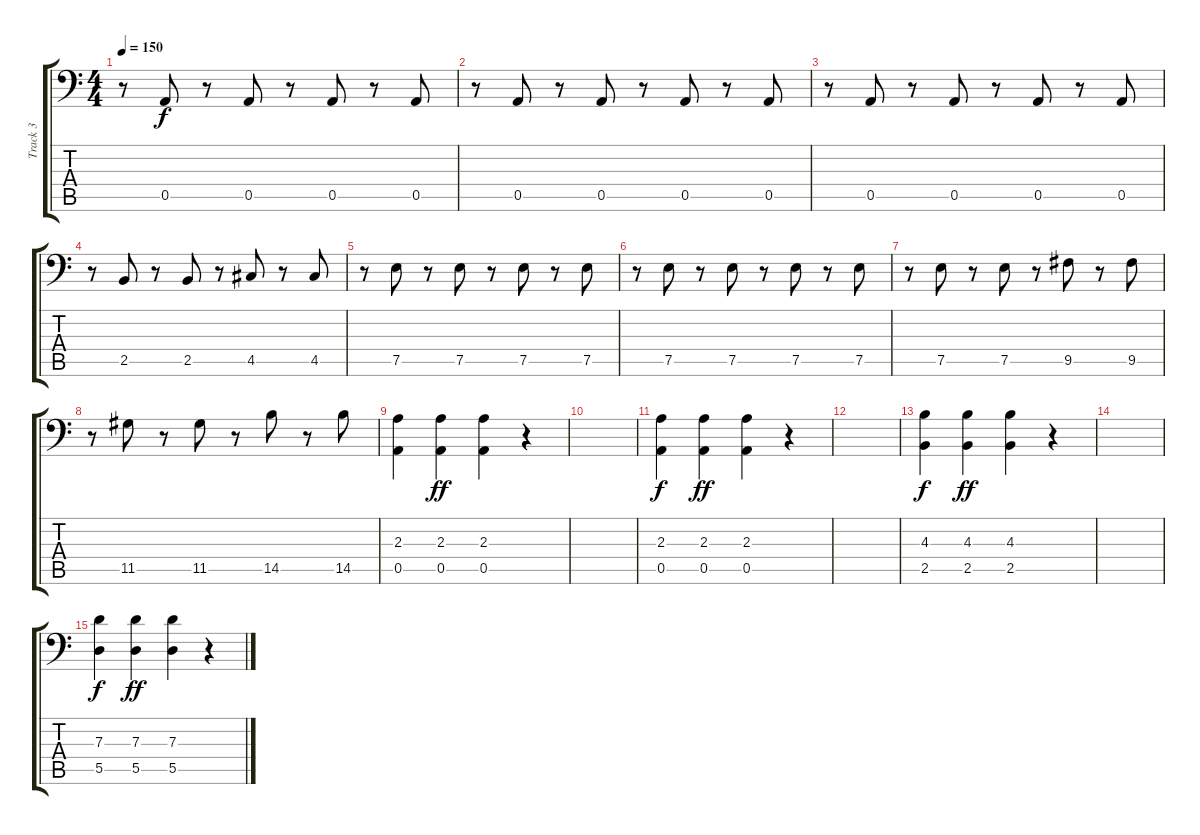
\track ("Track 3" "Track 3") {instrument electricbassfinger}
\staff {score tabs}
\tuning (E3 B2 G2 D2 A1 E1) {hide}
\ts (4 4)
\tempo 150
\clef f4
\ks c
r.8{dy f} 0.5.8 r.8 0.5.8 r.8 0.5.8 r.8 0.5.8 |
r.8 0.5.8 r.8 0.5.8 r.8 0.5.8 r.8 0.5.8 |
r.8 0.5.8 r.8 0.5.8 r.8 0.5.8 r.8 0.5.8 |
r.8 2.5.8 r.8 2.5.8 r.8 4.5.8 r.8 4.5.8 |
r.8 7.5.8 r.8 7.5.8 r.8 7.5.8 r.8 7.5.8 |
r.8 7.5.8 r.8 7.5.8 r.8 7.5.8 r.8 7.5.8 |
r.8 7.5.8 r.8 7.5.8 r.8 9.5.8 r.8 9.5.8 |
r.8 11.5.8 r.8 11.5.8 r.8 14.5.8 r.8 14.5.8 |
(2.3 0.5).4 (2.3 0.5).4{dy ff} (2.3 0.5).4 r.4 |
|
(2.3 0.5).4{dy f} (2.3 0.5).4{dy ff} (2.3 0.5).4 r.4 |
|
(4.3 2.5).4{dy f} (4.3 2.5).4{dy ff} (4.3 2.5).4 r.4 |
|
(7.3 5.5).4{dy f} (7.3 5.5).4{dy ff} (7.3 5.5).4 r.4
